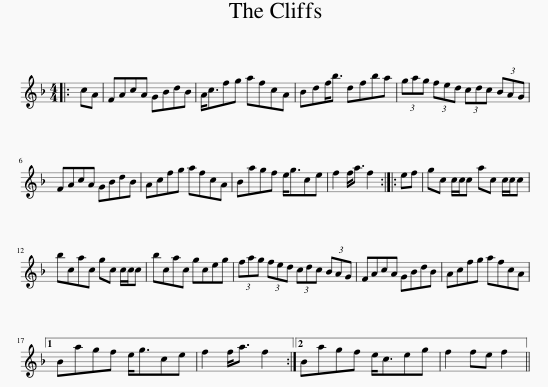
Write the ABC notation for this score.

X:1
L:1/8
M:4/4
I:linebreak $
K:F
V:1 treble
V:1
|: cA | FAcA GBdB | A<cfg afcA | Bdf<b dfba | (3gag (3fed (3cdc (3BAG |$ %5
 FAcA GBdB | Acfg afcA | Bagf e<gce | f2 f<a f2 :: ef | %10
 gc c/c/c ac c/c/c |$ bcac gc c/c/c | bcac gceg | (3fag (3fed (3cdc (3BAG | FAcA GBdB | %15
 Acfg afcA |1$ Bagf e<gce | f2 f<a f2 :|2 Bagf e<ceg | f2 fe f2 || %20
